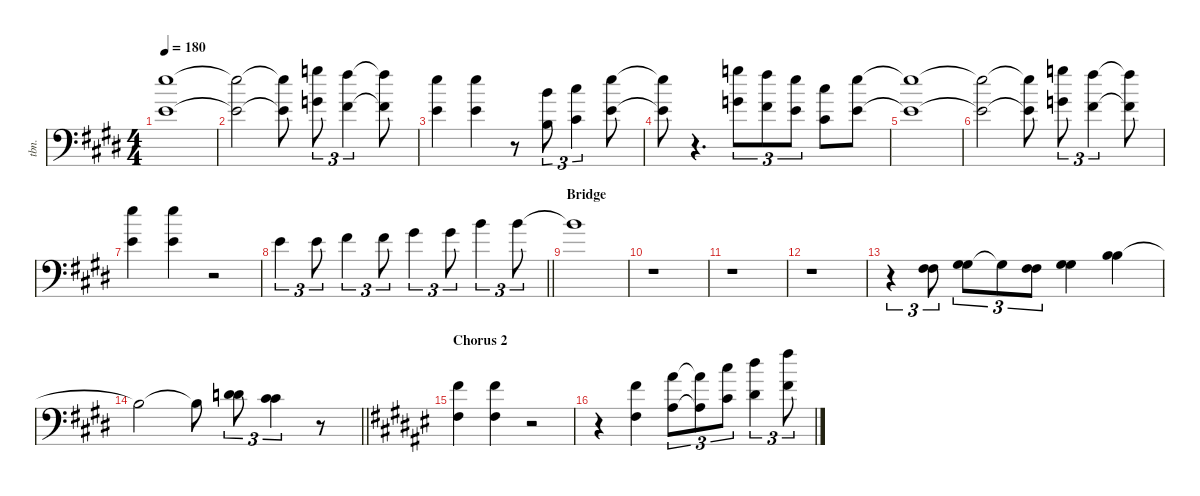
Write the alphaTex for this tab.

\defaultSystemsLayout 4
\hideDynamics
\bracketExtendMode nobrackets
\otherSystemsTrackNameOrientation horizontal
\track ("Trombone" "tbn.") {defaultSystemsLayout 4 instrument trombone}
\staff {score}
\tuning (E4 B3 G3 D3 A2 E2)
\ts (4 4)
\tempo 180
\clef f4
\ks e
(12.1{t acc forcenatural} 9.3{t acc forcenatural}).1{dy f beam Down} |
(12.1{t acc forcenatural} 9.3{t acc forcenatural}).2{beam Down} (12.1{t acc forcenatural} 9.3{t acc forcenatural}).8{beam Down} (15.1{acc forcenatural} 17.4{acc forcenatural}).8{tu (3 2) beam Down} (14.1{acc #} 16.4{acc #}).4{tu (3 2) beam Down} (14.1{t acc #} 16.4{t acc #}).8{beam Down} |
(12.1{acc forcenatural} 14.4{acc forcenatural}).4{beam Down} (12.1{acc forcenatural} 14.4{acc forcenatural}).4{beam Down} r.8{beam Down} (12.2{acc forcenatural} 14.5{acc forcenatural}).8{tu (3 2) beam Down} (9.1{acc #} 11.4{acc #}).4{tu (3 2) beam Down} (12.1{acc forcenatural} 14.4{acc forcenatural}).8{beam Down} |
(12.1{t acc forcenatural} 14.4{t acc forcenatural}).8{beam Down} r.4{d beam Down} (15.1{acc forcenatural} 17.4{acc forcenatural}).8{tu (3 2) beam Down} (14.1{acc #} 16.4{acc #}).8{tu (3 2) beam Down} (12.1{acc forcenatural} 14.4{acc forcenatural}).8{tu (3 2) beam Down} (14.2{acc #} 16.5{acc #}).8{beam Down} (12.1{acc forcenatural} 14.4{acc forcenatural}).8{beam Down} |
(12.1{t acc forcenatural} 14.4{t acc forcenatural}).1{beam Down} |
(12.1{t acc forcenatural} 14.4{t acc forcenatural}).2{beam Down} (12.1{t acc forcenatural} 14.4{t acc forcenatural}).8{beam Down} (15.1{acc forcenatural} 17.4{acc forcenatural}).8{tu (3 2) beam Down} (14.1{acc #} 16.4{acc #}).4{tu (3 2) beam Down} (14.1{t acc #} 16.4{t acc #}).8{beam Down} |
(12.1{acc forcenatural} 14.4{acc forcenatural}).4{beam Down} (12.1{acc forcenatural} 14.4{acc forcenatural}).4{beam Down} r.2{beam Down} |
\barLineRight lightlight
0.1{acc forcenatural}.4{tu (3 2) beam Down} 0.1{acc forcenatural}.8{tu (3 2) dy mf beam Down} 2.1{acc #}.4{tu (3 2) beam Down} 2.1{acc #}.8{tu (3 2) beam Down} 4.1{acc #}.4{tu (3 2) beam Down} 4.1{acc #}.8{tu (3 2) beam Down} 7.1{acc forcenatural}.4{tu (3 2) beam Down} 7.1{acc forcenatural}.8{tu (3 2) beam Down} |
\section ("" "Bridge")
7.1{t acc forcenatural}.1{beam Down} |
r.1{beam Down} |
r.1{beam Down} |
r.1{beam Down} |
r.4{tu (3 2) beam Down} (4.4{acc #} 9.5{acc #}).8{tu (3 2) dy f beam Down} (1.3{acc #} 6.4{acc #}).8{tu (3 2) beam Down} 6.4{t acc #}.8{tu (3 2) beam Down} (4.4{acc #} 9.5{acc #}).8{tu (3 2) beam Down} (1.3{acc #} 6.4{acc #}).4{beam Down} (0.2{acc forcenatural} 4.3{acc forcenatural}).4{beam Down} |
\barLineRight lightlight
0.2{t acc forcenatural}.2{beam Down} 0.2{t acc forcenatural}.8{beam Down} (3.2{acc forcenatural} 7.3{acc forcenatural}).8{tu (3 2) beam Down} (2.2{acc #} 6.3{acc #}).4{tu (3 2) beam Down} r.8{beam Down} |
\section ("" "Chorus 2")
\ks f#
(2.1{acc #} 4.4{acc #}).4{beam Down} (2.1{acc #} 4.4{acc #}).4{beam Down} r.2{beam Down} |
r.4{beam Down} (2.1{acc #} 4.4{acc #}).4{beam Down} (6.1{acc #} 3.3{acc #}).8{tu (3 2) beam Down} (6.1{t acc #} 3.3{t acc #}).8{tu (3 2) beam Down} (9.1{acc #} 6.3{acc #}).8{tu (3 2) beam Down} (11.1{acc #} 8.3{acc #}).4{tu (3 2) beam Down} (14.1{acc #} 11.3{acc #}).8{tu (3 2) beam Down}
